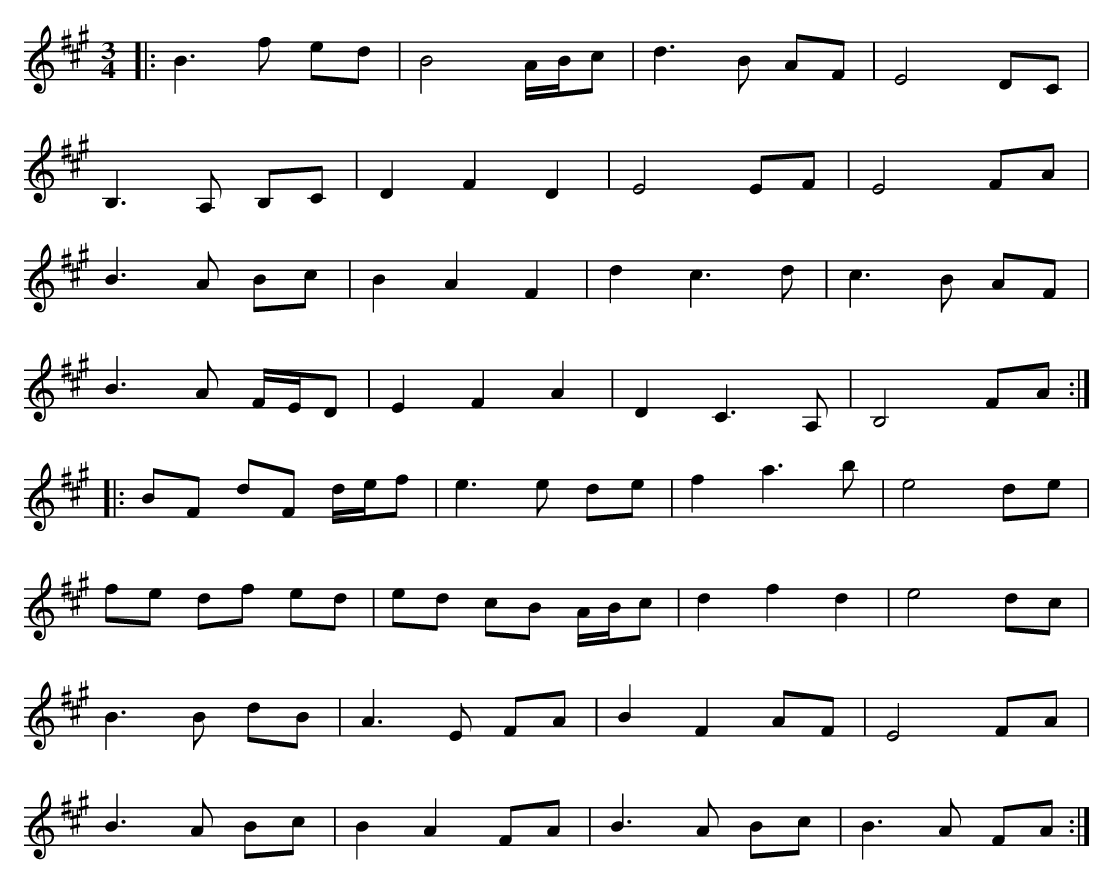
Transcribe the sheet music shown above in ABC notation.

X:1
M:3/4
K:Bdor
|:B3 f ed|B4 A/B/c|d3 B AF|E4 DC|
B,3 A, B,C|D2 F2 D2|E4 EF|E4 FA|
B3 A Bc|B2 A2 F2|d2 c3 d|c3 B AF|
B3 A F/E/D|E2 F2 A2|D2 C3 A,|B,4 FA:|
|:BF dF d/e/f|e3 e de|f2 a3 b|e4 de|
fe df ed|ed cB A/B/c|d2 f2 d2|e4 dc|
B3 B dB|A3 E FA|B2 F2 AF|E4 FA|
B3 A Bc|B2 A2 FA|B3 A Bc|B3 A FA:|
